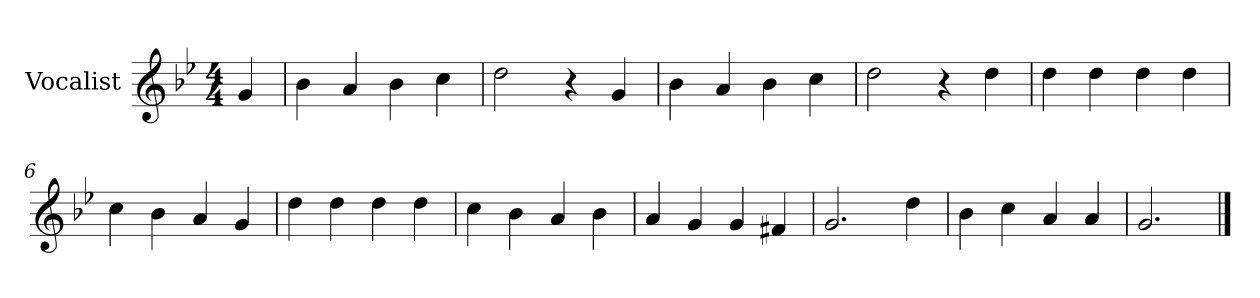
**kern
*part1
*staff1
*I"Vocalist
*k[b-e-]
*g:
*M4/4
=
4g
=1
4b-
4a
4b-
4cc
=2
2dd
4r
4g
=3
4b-
4a
4b-
4cc
=4
2dd
4r
4dd
=5
4dd
4dd
4dd
4dd
=6
4cc
4b-
4a
4g
=7
4dd
4dd
4dd
4dd
=8
4cc
4b-
4a
4b-
=9
4a
4g
4g
4f#X
=10
2.g
4dd
=11
4b-
4cc
4a
4a
=12
2.g
==
*-
